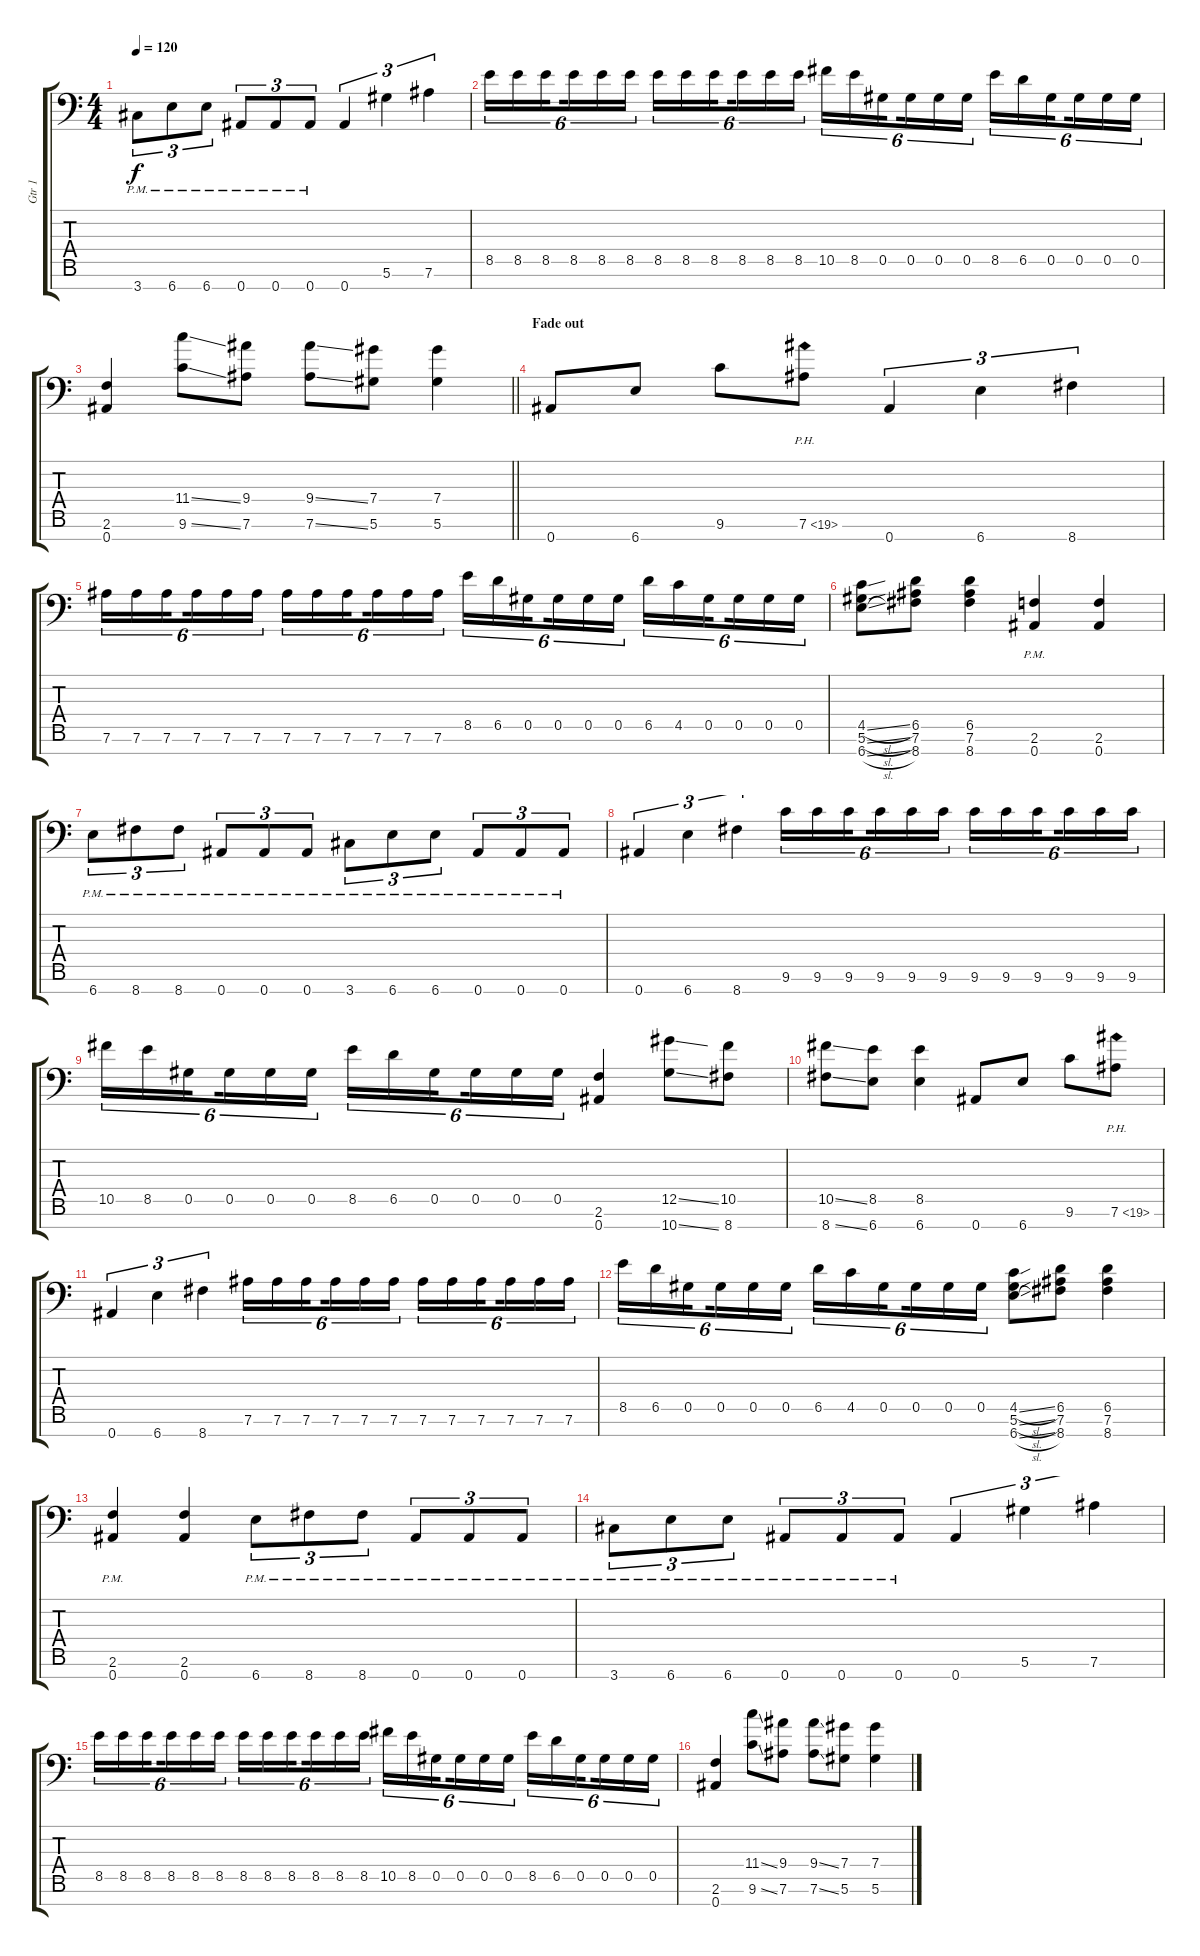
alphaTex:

\track ("Gtr 1" "Gtr 1") {instrument distortionguitar}
\staff {score tabs}
\tuning (Eb4 Bb3 Gb3 Db3 Ab2 Eb2 Bb1) {hide}
\ts (4 4)
\tempo 120
\clef f4
\ks c
3.7{pm}.8{tu (3 2) dy f} 6.7{pm}.8{tu (3 2)} 6.7{pm}.8{tu (3 2)} 0.7{pm}.8{tu (3 2)} 0.7{pm}.8{tu (3 2)} 0.7{pm}.8{tu (3 2)} 0.7.4{tu (3 2)} 5.6.4{tu (3 2)} 7.6.4{tu (3 2)} |
8.5.16{tu (6 4)} 8.5.16{tu (6 4)} 8.5.16{tu (6 4) beam splitsecondary} 8.5.16{tu (6 4)} 8.5.16{tu (6 4)} 8.5.16{tu (6 4)} 8.5.16{tu (6 4)} 8.5.16{tu (6 4)} 8.5.16{tu (6 4) beam splitsecondary} 8.5.16{tu (6 4)} 8.5.16{tu (6 4)} 8.5.16{tu (6 4)} 10.5.16{tu (6 4)} 8.5.16{tu (6 4)} 0.5.16{tu (6 4) beam splitsecondary} 0.5.16{tu (6 4)} 0.5.16{tu (6 4)} 0.5.16{tu (6 4)} 8.5.16{tu (6 4)} 6.5.16{tu (6 4)} 0.5.16{tu (6 4) beam splitsecondary} 0.5.16{tu (6 4)} 0.5.16{tu (6 4)} 0.5.16{tu (6 4)} |
\barLineRight lightlight
(2.6 0.7).4 (11.4{ss} 9.6{ss}).8 (9.4 7.6).8 (9.4{ss} 7.6{ss}).8 (7.4 5.6).8 (7.4 5.6).4 |
\section ("" "Fade out")
0.7.8 6.7.8 9.6.8 7.6{ph 12}.8 0.7.4{tu (3 2)} 6.7.4{tu (3 2)} 8.7.4{tu (3 2)} |
7.6.16{tu (6 4)} 7.6.16{tu (6 4)} 7.6.16{tu (6 4) beam splitsecondary} 7.6.16{tu (6 4)} 7.6.16{tu (6 4)} 7.6.16{tu (6 4)} 7.6.16{tu (6 4)} 7.6.16{tu (6 4)} 7.6.16{tu (6 4) beam splitsecondary} 7.6.16{tu (6 4)} 7.6.16{tu (6 4)} 7.6.16{tu (6 4)} 8.5.16{tu (6 4)} 6.5.16{tu (6 4)} 0.5.16{tu (6 4) beam splitsecondary} 0.5.16{tu (6 4)} 0.5.16{tu (6 4)} 0.5.16{tu (6 4)} 6.5.16{tu (6 4)} 4.5.16{tu (6 4)} 0.5.16{tu (6 4) beam splitsecondary} 0.5.16{tu (6 4)} 0.5.16{tu (6 4)} 0.5.16{tu (6 4)} |
(4.5{sl} 5.6{sl} 6.7{sl}).8 (6.5 7.6 8.7).8 (6.5 7.6 8.7).4 (2.6{pm} 0.7{pm}).4 (2.6 0.7).4 |
6.7{pm}.8{tu (3 2)} 8.7{pm}.8{tu (3 2)} 8.7{pm}.8{tu (3 2)} 0.7{pm}.8{tu (3 2)} 0.7{pm}.8{tu (3 2)} 0.7{pm}.8{tu (3 2)} 3.7{pm}.8{tu (3 2)} 6.7{pm}.8{tu (3 2)} 6.7{pm}.8{tu (3 2)} 0.7{pm}.8{tu (3 2)} 0.7{pm}.8{tu (3 2)} 0.7{pm}.8{tu (3 2)} |
0.7.4{tu (3 2) volume 6} 6.7.4{tu (3 2)} 8.7.4{tu (3 2)} 9.6.16{tu (6 4)} 9.6.16{tu (6 4)} 9.6.16{tu (6 4) beam splitsecondary} 9.6.16{tu (6 4)} 9.6.16{tu (6 4)} 9.6.16{tu (6 4)} 9.6.16{tu (6 4)} 9.6.16{tu (6 4)} 9.6.16{tu (6 4) beam splitsecondary} 9.6.16{tu (6 4)} 9.6.16{tu (6 4)} 9.6.16{tu (6 4)} |
10.5.16{tu (6 4)} 8.5.16{tu (6 4)} 0.5.16{tu (6 4) beam splitsecondary} 0.5.16{tu (6 4)} 0.5.16{tu (6 4)} 0.5.16{tu (6 4)} 8.5.16{tu (6 4)} 6.5.16{tu (6 4)} 0.5.16{tu (6 4) beam splitsecondary} 0.5.16{tu (6 4)} 0.5.16{tu (6 4)} 0.5.16{tu (6 4)} (2.6 0.7).4 (12.5{ss} 10.7{ss}).8 (10.5 8.7).8 |
(10.5{ss} 8.7{ss}).8 (8.5 6.7).8 (8.5 6.7).4 0.7.8 6.7.8 9.6.8 7.6{ph 12}.8 |
0.7.4{tu (3 2)} 6.7.4{tu (3 2)} 8.7.4{tu (3 2)} 7.6.16{tu (6 4)} 7.6.16{tu (6 4)} 7.6.16{tu (6 4) beam splitsecondary} 7.6.16{tu (6 4)} 7.6.16{tu (6 4)} 7.6.16{tu (6 4)} 7.6.16{tu (6 4)} 7.6.16{tu (6 4)} 7.6.16{tu (6 4) beam splitsecondary} 7.6.16{tu (6 4)} 7.6.16{tu (6 4)} 7.6.16{tu (6 4)} |
8.5.16{tu (6 4) volume 3} 6.5.16{tu (6 4)} 0.5.16{tu (6 4) beam splitsecondary} 0.5.16{tu (6 4)} 0.5.16{tu (6 4)} 0.5.16{tu (6 4)} 6.5.16{tu (6 4)} 4.5.16{tu (6 4)} 0.5.16{tu (6 4) beam splitsecondary} 0.5.16{tu (6 4)} 0.5.16{tu (6 4)} 0.5.16{tu (6 4)} (4.5{sl} 5.6{sl} 6.7{sl}).8 (6.5 7.6 8.7).8 (6.5 7.6 8.7).4 |
(2.6{pm} 0.7{pm}).4 (2.6 0.7).4 6.7{pm}.8{tu (3 2)} 8.7{pm}.8{tu (3 2)} 8.7{pm}.8{tu (3 2)} 0.7{pm}.8{tu (3 2)} 0.7{pm}.8{tu (3 2)} 0.7{pm}.8{tu (3 2)} |
3.7{pm}.8{tu (3 2)} 6.7{pm}.8{tu (3 2)} 6.7{pm}.8{tu (3 2)} 0.7{pm}.8{tu (3 2)} 0.7{pm}.8{tu (3 2)} 0.7{pm}.8{tu (3 2)} 0.7.4{tu (3 2)} 5.6.4{tu (3 2)} 7.6.4{tu (3 2)} |
8.5.16{tu (6 4)} 8.5.16{tu (6 4)} 8.5.16{tu (6 4) beam splitsecondary} 8.5.16{tu (6 4)} 8.5.16{tu (6 4)} 8.5.16{tu (6 4)} 8.5.16{tu (6 4)} 8.5.16{tu (6 4)} 8.5.16{tu (6 4) beam splitsecondary} 8.5.16{tu (6 4)} 8.5.16{tu (6 4)} 8.5.16{tu (6 4)} 10.5.16{tu (6 4)} 8.5.16{tu (6 4)} 0.5.16{tu (6 4) beam splitsecondary} 0.5.16{tu (6 4)} 0.5.16{tu (6 4)} 0.5.16{tu (6 4)} 8.5.16{tu (6 4)} 6.5.16{tu (6 4)} 0.5.16{tu (6 4) beam splitsecondary} 0.5.16{tu (6 4)} 0.5.16{tu (6 4)} 0.5.16{tu (6 4)} |
(2.6 0.7).4 (11.4{ss} 9.6{ss}).8 (9.4 7.6).8 (9.4{ss} 7.6{ss}).8 (7.4 5.6).8 (7.4 5.6).4
